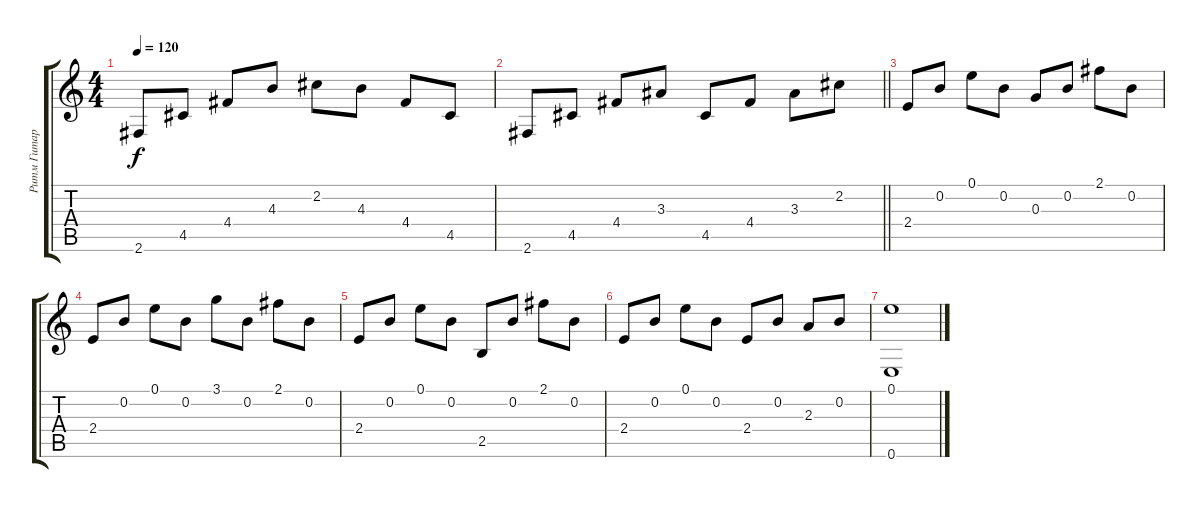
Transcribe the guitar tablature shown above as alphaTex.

\track ("Ритм Гитара" "Ритм Гитар") {instrument acousticguitarnylon}
\staff {score tabs}
\tuning (E4 B3 G3 D3 A2 E2) {hide}
\ts (4 4)
\tempo 120
\clef g2
\ks c
2.6.8{dy f} 4.5.8 4.4.8 4.3.8 2.2.8 4.3.8 4.4.8 4.5.8 |
\barLineRight lightlight
2.6.8 4.5.8 4.4.8 3.3.8 4.5.8 4.4.8 3.3.8 2.2.8 |
2.4.8 0.2.8 0.1.8 0.2.8 0.3.8 0.2.8 2.1.8 0.2.8 |
2.4.8 0.2.8 0.1.8 0.2.8 3.1.8 0.2.8 2.1.8 0.2.8 |
2.4.8 0.2.8 0.1.8 0.2.8 2.5.8 0.2.8 2.1.8 0.2.8 |
2.4.8 0.2.8 0.1.8 0.2.8 2.4.8 0.2.8 2.3.8 0.2.8 |
(0.1 0.6).1
